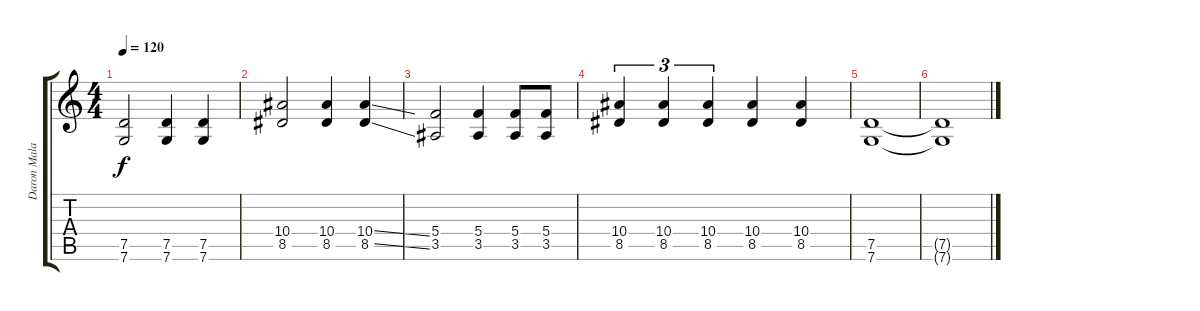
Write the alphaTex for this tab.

\track ("Daron Malakian (Distortion)" "Daron Mala") {instrument overdrivenguitar}
\staff {score tabs}
\tuning (D4 A3 F3 C3 G2 C2) {hide}
\ts (4 4)
\tempo 120
\clef g2
\ks c
(7.5 7.6).2{dy f} (7.5 7.6).4 (7.5 7.6).4 |
(10.4 8.5).2 (10.4 8.5).4 (10.4{ss} 8.5{ss}).4 |
(5.4 3.5).2 (5.4 3.5).4 (5.4 3.5).8 (5.4 3.5).8 |
(10.4 8.5).4{tu (3 2)} (10.4 8.5).4{tu (3 2)} (10.4 8.5).4{tu (3 2)} (10.4 8.5).4 (10.4 8.5).4 |
(7.5 7.6).1 |
(7.5{t} 7.6{t}).1
